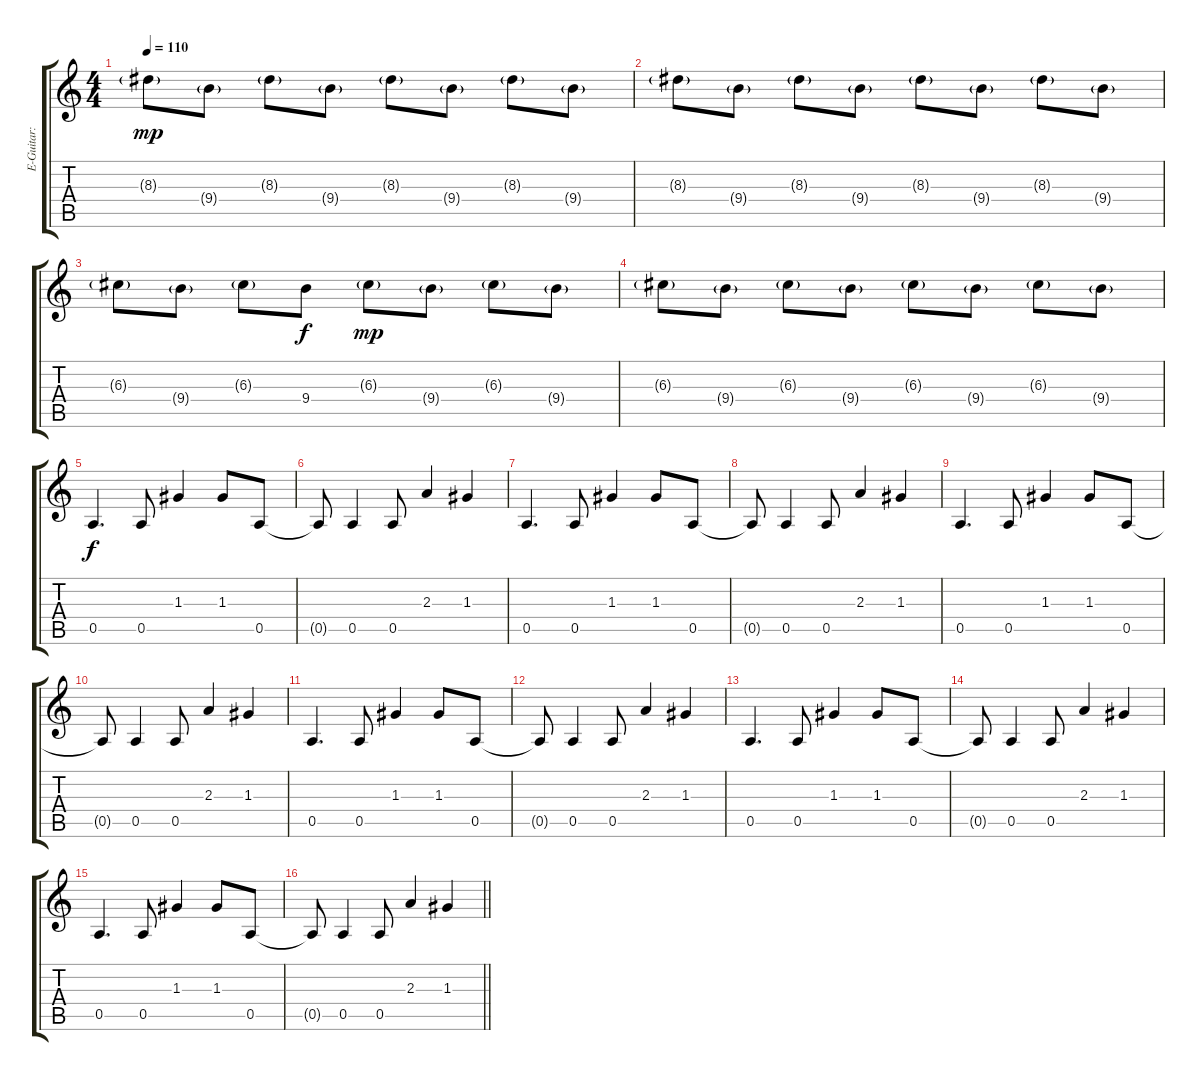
\track ("E-Guitar: Fill" "E-Guitar: ") {instrument overdrivenguitar}
\staff {score tabs}
\tuning (E4 B3 G3 D3 A2 E2) {hide}
\ts (4 4)
\tempo 110
\clef g2
\ks c
8.3{g}.8{dy mp} 9.4{g}.8 8.3{g}.8 9.4{g}.8 8.3{g}.8 9.4{g}.8 8.3{g}.8 9.4{g}.8 |
8.3{g}.8 9.4{g}.8 8.3{g}.8 9.4{g}.8 8.3{g}.8 9.4{g}.8 8.3{g}.8 9.4{g}.8 |
6.3{g}.8 9.4{g}.8 6.3{g}.8 9.4.8{dy f} 6.3{g}.8{dy mp} 9.4{g}.8 6.3{g}.8 9.4{g}.8 |
6.3{g}.8 9.4{g}.8 6.3{g}.8 9.4{g}.8 6.3{g}.8 9.4{g}.8 6.3{g}.8 9.4{g}.8 |
0.5.4{d dy f} 0.5.8 1.3.4 1.3.8 0.5.8 |
0.5{t}.8 0.5.4 0.5.8 2.3.4 1.3.4 |
0.5.4{d} 0.5.8 1.3.4 1.3.8 0.5.8 |
0.5{t}.8 0.5.4 0.5.8 2.3.4 1.3.4 |
0.5.4{d} 0.5.8 1.3.4 1.3.8 0.5.8 |
0.5{t}.8 0.5.4 0.5.8 2.3.4 1.3.4 |
0.5.4{d} 0.5.8 1.3.4 1.3.8 0.5.8 |
0.5{t}.8 0.5.4 0.5.8 2.3.4 1.3.4 |
0.5.4{d} 0.5.8 1.3.4 1.3.8 0.5.8 |
0.5{t}.8 0.5.4 0.5.8 2.3.4 1.3.4 |
0.5.4{d} 0.5.8 1.3.4 1.3.8 0.5.8 |
\barLineRight lightlight
0.5{t}.8 0.5.4 0.5.8 2.3.4 1.3.4
